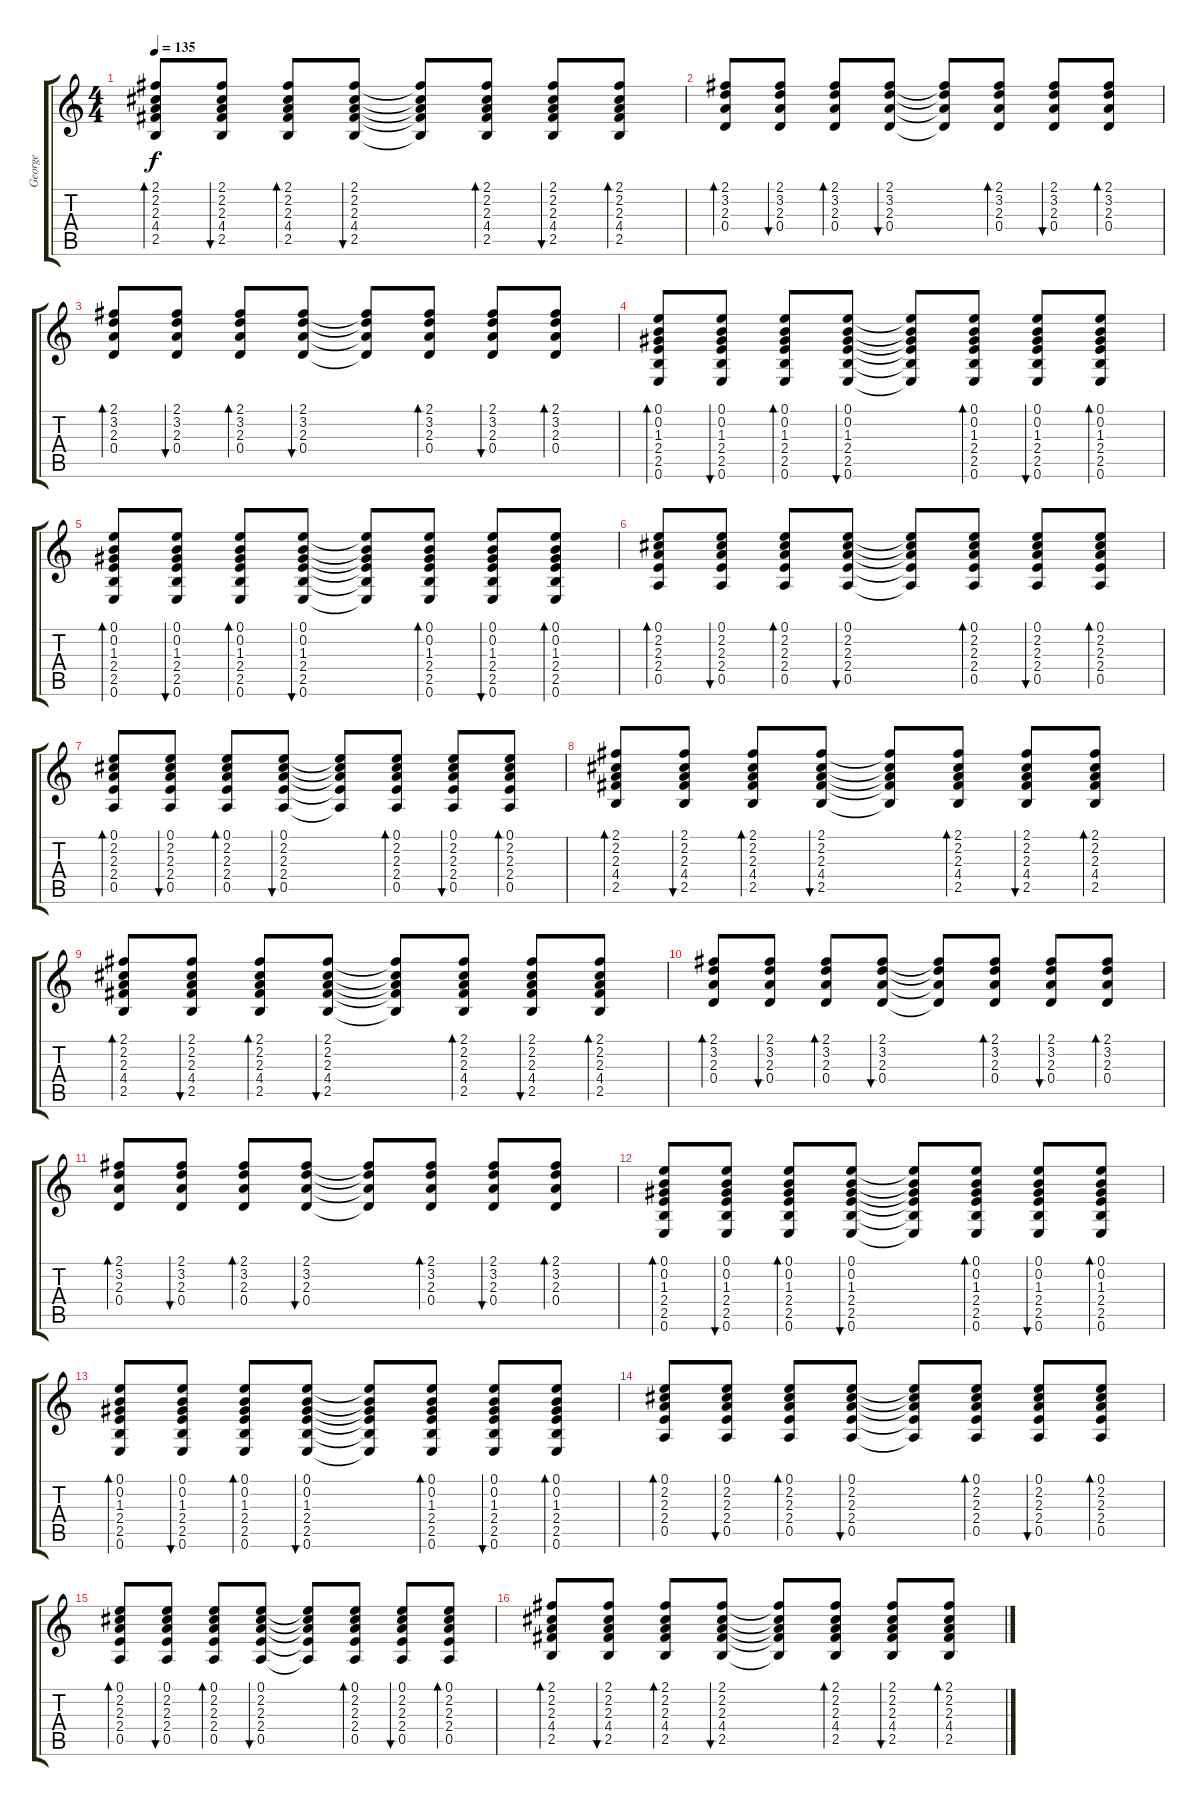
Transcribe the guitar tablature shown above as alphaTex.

\track ("George" "George") {instrument electricguitarjazz}
\staff {score tabs}
\tuning (E4 B3 G3 D3 A2 E2) {hide}
\ts (4 4)
\tempo 135
\clef g2
\ks c
(2.1 2.2 2.3 4.4 2.5).8{bd 60 dy f} (2.1 2.2 2.3 4.4 2.5).8{bu 60} (2.1 2.2 2.3 4.4 2.5).8{bd 60} (2.1 2.2 2.3 4.4 2.5).8{bu 60} (2.1{t} 2.2{t} 2.3{t} 4.4{t} 2.5{t}).8 (2.1 2.2 2.3 4.4 2.5).8{bd 60} (2.1 2.2 2.3 4.4 2.5).8{bu 60} (2.1 2.2 2.3 4.4 2.5).8{bd 60} |
(2.1 3.2 2.3 0.4).8{bd 60} (2.1 3.2 2.3 0.4).8{bu 60} (2.1 3.2 2.3 0.4).8{bd 60} (2.1 3.2 2.3 0.4).8{bu 60} (2.1{t} 3.2{t} 2.3{t} 0.4{t}).8 (2.1 3.2 2.3 0.4).8{bd 60} (2.1 3.2 2.3 0.4).8{bu 60} (2.1 3.2 2.3 0.4).8{bd 60} |
(2.1 3.2 2.3 0.4).8{bd 60} (2.1 3.2 2.3 0.4).8{bu 60} (2.1 3.2 2.3 0.4).8{bd 60} (2.1 3.2 2.3 0.4).8{bu 60} (2.1{t} 3.2{t} 2.3{t} 0.4{t}).8 (2.1 3.2 2.3 0.4).8{bd 60} (2.1 3.2 2.3 0.4).8{bu 60} (2.1 3.2 2.3 0.4).8{bd 60} |
(0.1 0.2 1.3 2.4 2.5 0.6).8{bd 60} (0.1 0.2 1.3 2.4 2.5 0.6).8{bu 60} (0.1 0.2 1.3 2.4 2.5 0.6).8{bd 60} (0.1 0.2 1.3 2.4 2.5 0.6).8{bu 60} (0.1{t} 0.2{t} 1.3{t} 2.4{t} 2.5{t} 0.6{t}).8 (0.1 0.2 1.3 2.4 2.5 0.6).8{bd 60} (0.1 0.2 1.3 2.4 2.5 0.6).8{bu 60} (0.1 0.2 1.3 2.4 2.5 0.6).8{bd 60} |
(0.1 0.2 1.3 2.4 2.5 0.6).8{bd 60} (0.1 0.2 1.3 2.4 2.5 0.6).8{bu 60} (0.1 0.2 1.3 2.4 2.5 0.6).8{bd 60} (0.1 0.2 1.3 2.4 2.5 0.6).8{bu 60} (0.1{t} 0.2{t} 1.3{t} 2.4{t} 2.5{t} 0.6{t}).8 (0.1 0.2 1.3 2.4 2.5 0.6).8{bd 60} (0.1 0.2 1.3 2.4 2.5 0.6).8{bu 60} (0.1 0.2 1.3 2.4 2.5 0.6).8{bd 60} |
(0.1 2.2 2.3 2.4 0.5).8{bd 60} (0.1 2.2 2.3 2.4 0.5).8{bu 60} (0.1 2.2 2.3 2.4 0.5).8{bd 60} (0.1 2.2 2.3 2.4 0.5).8{bu 60} (0.1{t} 2.2{t} 2.3{t} 2.4{t} 0.5{t}).8 (0.1 2.2 2.3 2.4 0.5).8{bd 60} (0.1 2.2 2.3 2.4 0.5).8{bu 60} (0.1 2.2 2.3 2.4 0.5).8{bd 60} |
(0.1 2.2 2.3 2.4 0.5).8{bd 60} (0.1 2.2 2.3 2.4 0.5).8{bu 60} (0.1 2.2 2.3 2.4 0.5).8{bd 60} (0.1 2.2 2.3 2.4 0.5).8{bu 60} (0.1{t} 2.2{t} 2.3{t} 2.4{t} 0.5{t}).8 (0.1 2.2 2.3 2.4 0.5).8{bd 60} (0.1 2.2 2.3 2.4 0.5).8{bu 60} (0.1 2.2 2.3 2.4 0.5).8{bd 60} |
(2.1 2.2 2.3 4.4 2.5).8{bd 60} (2.1 2.2 2.3 4.4 2.5).8{bu 60} (2.1 2.2 2.3 4.4 2.5).8{bd 60} (2.1 2.2 2.3 4.4 2.5).8{bu 60} (2.1{t} 2.2{t} 2.3{t} 4.4{t} 2.5{t}).8 (2.1 2.2 2.3 4.4 2.5).8{bd 60} (2.1 2.2 2.3 4.4 2.5).8{bu 60} (2.1 2.2 2.3 4.4 2.5).8{bd 60} |
(2.1 2.2 2.3 4.4 2.5).8{bd 60} (2.1 2.2 2.3 4.4 2.5).8{bu 60} (2.1 2.2 2.3 4.4 2.5).8{bd 60} (2.1 2.2 2.3 4.4 2.5).8{bu 60} (2.1{t} 2.2{t} 2.3{t} 4.4{t} 2.5{t}).8 (2.1 2.2 2.3 4.4 2.5).8{bd 60} (2.1 2.2 2.3 4.4 2.5).8{bu 60} (2.1 2.2 2.3 4.4 2.5).8{bd 60} |
(2.1 3.2 2.3 0.4).8{bd 60} (2.1 3.2 2.3 0.4).8{bu 60} (2.1 3.2 2.3 0.4).8{bd 60} (2.1 3.2 2.3 0.4).8{bu 60} (2.1{t} 3.2{t} 2.3{t} 0.4{t}).8 (2.1 3.2 2.3 0.4).8{bd 60} (2.1 3.2 2.3 0.4).8{bu 60} (2.1 3.2 2.3 0.4).8{bd 60} |
(2.1 3.2 2.3 0.4).8{bd 60} (2.1 3.2 2.3 0.4).8{bu 60} (2.1 3.2 2.3 0.4).8{bd 60} (2.1 3.2 2.3 0.4).8{bu 60} (2.1{t} 3.2{t} 2.3{t} 0.4{t}).8 (2.1 3.2 2.3 0.4).8{bd 60} (2.1 3.2 2.3 0.4).8{bu 60} (2.1 3.2 2.3 0.4).8{bd 60} |
(0.1 0.2 1.3 2.4 2.5 0.6).8{bd 60} (0.1 0.2 1.3 2.4 2.5 0.6).8{bu 60} (0.1 0.2 1.3 2.4 2.5 0.6).8{bd 60} (0.1 0.2 1.3 2.4 2.5 0.6).8{bu 60} (0.1{t} 0.2{t} 1.3{t} 2.4{t} 2.5{t} 0.6{t}).8 (0.1 0.2 1.3 2.4 2.5 0.6).8{bd 60} (0.1 0.2 1.3 2.4 2.5 0.6).8{bu 60} (0.1 0.2 1.3 2.4 2.5 0.6).8{bd 60} |
(0.1 0.2 1.3 2.4 2.5 0.6).8{bd 60} (0.1 0.2 1.3 2.4 2.5 0.6).8{bu 60} (0.1 0.2 1.3 2.4 2.5 0.6).8{bd 60} (0.1 0.2 1.3 2.4 2.5 0.6).8{bu 60} (0.1{t} 0.2{t} 1.3{t} 2.4{t} 2.5{t} 0.6{t}).8 (0.1 0.2 1.3 2.4 2.5 0.6).8{bd 60} (0.1 0.2 1.3 2.4 2.5 0.6).8{bu 60} (0.1 0.2 1.3 2.4 2.5 0.6).8{bd 60} |
(0.1 2.2 2.3 2.4 0.5).8{bd 60} (0.1 2.2 2.3 2.4 0.5).8{bu 60} (0.1 2.2 2.3 2.4 0.5).8{bd 60} (0.1 2.2 2.3 2.4 0.5).8{bu 60} (0.1{t} 2.2{t} 2.3{t} 2.4{t} 0.5{t}).8 (0.1 2.2 2.3 2.4 0.5).8{bd 60} (0.1 2.2 2.3 2.4 0.5).8{bu 60} (0.1 2.2 2.3 2.4 0.5).8{bd 60} |
(0.1 2.2 2.3 2.4 0.5).8{bd 60} (0.1 2.2 2.3 2.4 0.5).8{bu 60} (0.1 2.2 2.3 2.4 0.5).8{bd 60} (0.1 2.2 2.3 2.4 0.5).8{bu 60} (0.1{t} 2.2{t} 2.3{t} 2.4{t} 0.5{t}).8 (0.1 2.2 2.3 2.4 0.5).8{bd 60} (0.1 2.2 2.3 2.4 0.5).8{bu 60} (0.1 2.2 2.3 2.4 0.5).8{bd 60} |
(2.1 2.2 2.3 4.4 2.5).8{bd 60} (2.1 2.2 2.3 4.4 2.5).8{bu 60} (2.1 2.2 2.3 4.4 2.5).8{bd 60} (2.1 2.2 2.3 4.4 2.5).8{bu 60} (2.1{t} 2.2{t} 2.3{t} 4.4{t} 2.5{t}).8 (2.1 2.2 2.3 4.4 2.5).8{bd 60} (2.1 2.2 2.3 4.4 2.5).8{bu 60} (2.1 2.2 2.3 4.4 2.5).8{bd 60}
